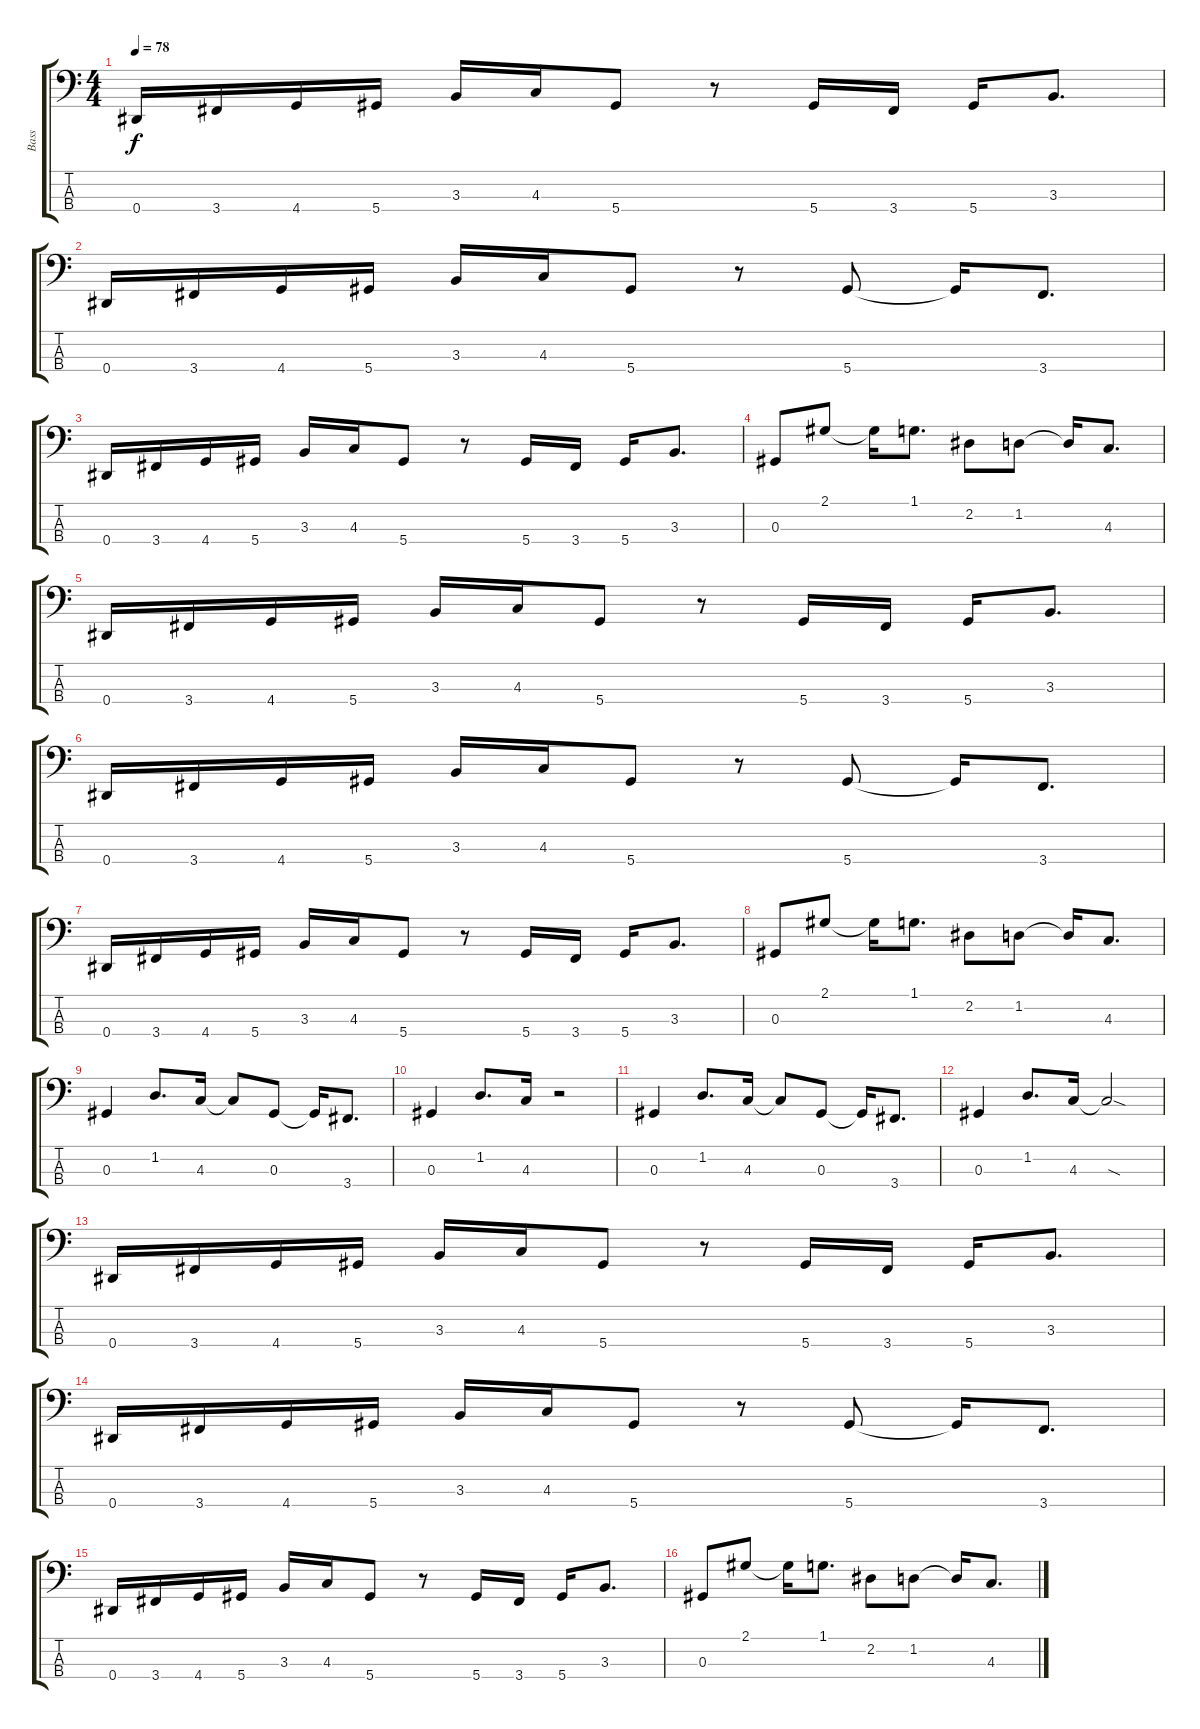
\track ("Bass" "Bass") {instrument electricbasspick}
\staff {score tabs}
\tuning (Gb2 Db2 Ab1 Eb1) {hide}
\ts (4 4)
\tempo 78
\clef f4
\ks c
0.4.16{dy f instrument electricbasspick} 3.4.16 4.4.16 5.4.16 3.3.16 4.3.16 5.4.8 r.8 5.4.16 3.4.16 5.4.16 3.3.8{d} |
0.4.16 3.4.16 4.4.16 5.4.16 3.3.16 4.3.16 5.4.8 r.8 5.4.8 5.4{t}.16 3.4.8{d} |
0.4.16 3.4.16 4.4.16 5.4.16 3.3.16 4.3.16 5.4.8 r.8 5.4.16 3.4.16 5.4.16 3.3.8{d} |
0.3.8 2.1.8 2.1{t}.16 1.1.8{d} 2.2.8 1.2.8 1.2{t}.16 4.3.8{d} |
0.4.16 3.4.16 4.4.16 5.4.16 3.3.16 4.3.16 5.4.8 r.8 5.4.16 3.4.16 5.4.16 3.3.8{d} |
0.4.16 3.4.16 4.4.16 5.4.16 3.3.16 4.3.16 5.4.8 r.8 5.4.8 5.4{t}.16 3.4.8{d} |
0.4.16 3.4.16 4.4.16 5.4.16 3.3.16 4.3.16 5.4.8 r.8 5.4.16 3.4.16 5.4.16 3.3.8{d} |
0.3.8 2.1.8 2.1{t}.16 1.1.8{d} 2.2.8 1.2.8 1.2{t}.16 4.3.8{d} |
0.3.4 1.2.8{d} 4.3.16 4.3{t}.8 0.3.8 0.3{t}.16 3.4.8{d} |
0.3.4 1.2.8{d} 4.3.16 r.2 |
0.3.4 1.2.8{d} 4.3.16 4.3{t}.8 0.3.8 0.3{t}.16 3.4.8{d} |
0.3.4 1.2.8{d} 4.3.16 4.3{sod t}.2 |
0.4.16 3.4.16 4.4.16 5.4.16 3.3.16 4.3.16 5.4.8 r.8 5.4.16 3.4.16 5.4.16 3.3.8{d} |
0.4.16 3.4.16 4.4.16 5.4.16 3.3.16 4.3.16 5.4.8 r.8 5.4.8 5.4{t}.16 3.4.8{d} |
0.4.16 3.4.16 4.4.16 5.4.16 3.3.16 4.3.16 5.4.8 r.8 5.4.16 3.4.16 5.4.16 3.3.8{d} |
0.3.8 2.1.8 2.1{t}.16 1.1.8{d} 2.2.8 1.2.8 1.2{t}.16 4.3.8{d}
